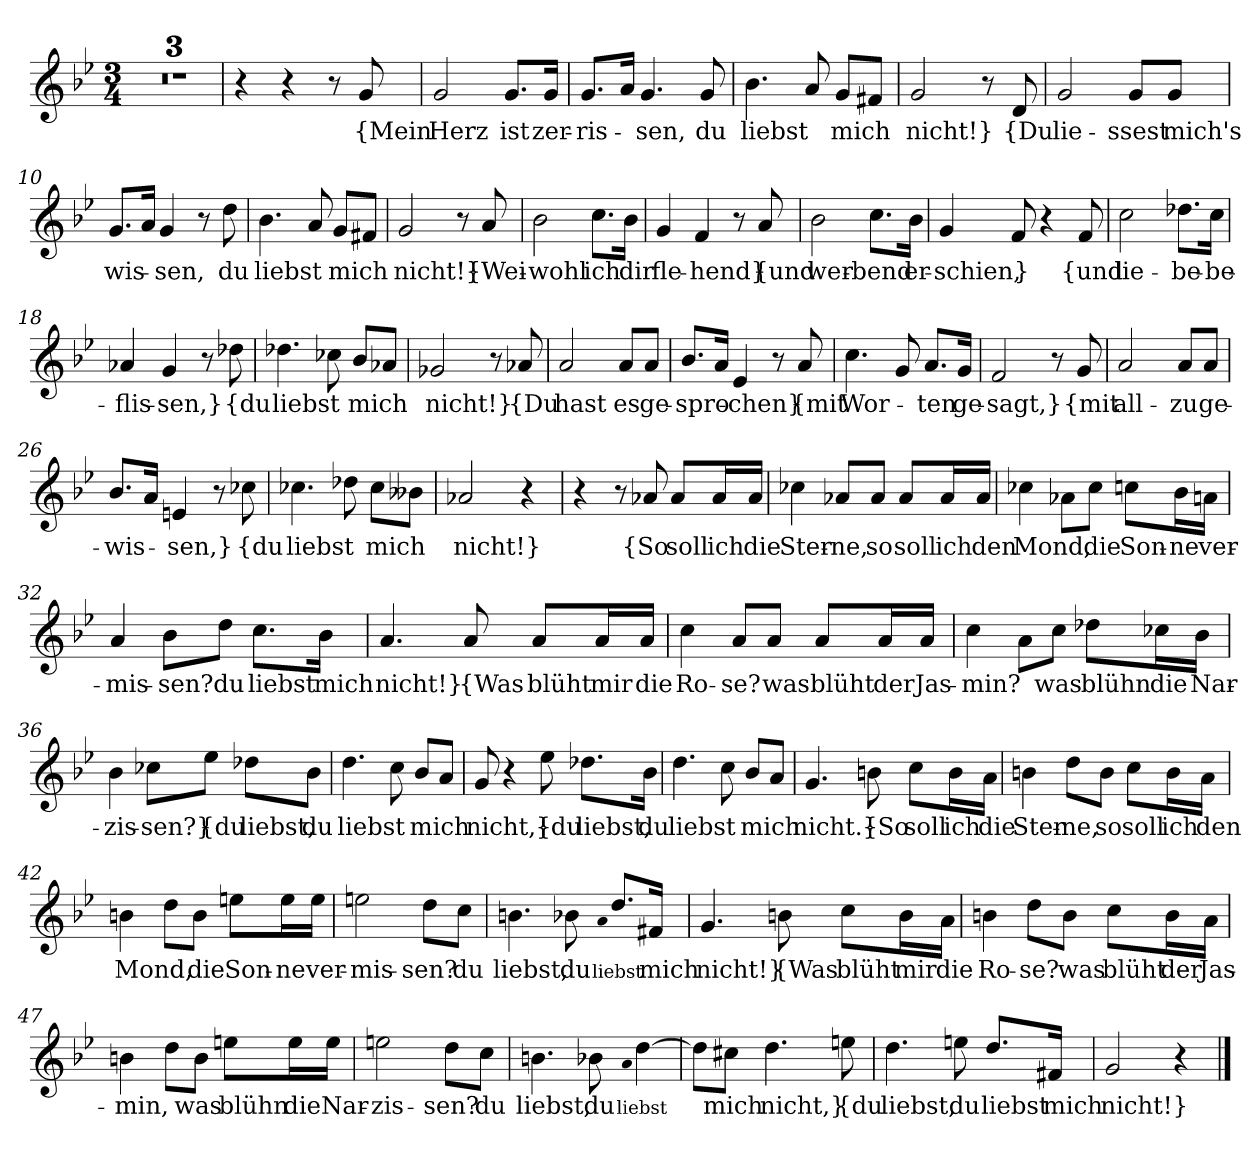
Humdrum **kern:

**kern	**text
*part1	*part1
*staff1	*staff1
*clefG2	*
*k[b-e-]	*
*M3/4	*
=1	=1
2.r	.
=2	=2
2.r	.
=3	=3
2.r	.
=4	=4
4r	.
4r	.
8r	.
8g	{Mein
=5	=5
2g	Herz
8.g/L	ist
16g/Jk	zer-
=6	=6
8.g/L	-ris-
16a/Jk	.
4.g	-sen,
8g	du
=7	=7
4.b-	liebst
8a	.
8g/L	mich
8f#X/J	.
=8	=8
2g	nicht!}
8r	.
8d	{Du
=9	=9
2g	lie-
8g/L	-ssest
8g/J	mich's
=10	=10
8.g/L	wis-
16a/Jk	.
4g	-sen,
8r	.
8dd	du
=11	=11
4.b-	liebst
8a	.
8g/L	mich
8f#X/J	.
=12	=12
2g	nicht!}
8r	.
8a	{Wei-
=13	=13
2b-	-wohl
8.cc\L	ich
16b-\Jk	dir
=14	=14
4g	fle-
4f	-hend}
8r	.
8a	{und
=15	=15
2b-	wer-
8.cc\L	-bend
16b-\Jk	er-
=16	=16
4g	-schien,
8f	}
4r	.
8f	{und
=17	=17
2cc	lie-
8.dd-X\L	-be-
16cc\Jk	-be-
=18	=18
4a-X	-flis-
4g	-sen,}
8r	.
8dd-X	{du
=19	=19
4.dd-X	liebst
8cc-X	.
8b-/L	mich
8a-X/J	.
=20	=20
2g-X	nicht!}
8r	.
8a-X	{Du
=21	=21
2a	hast
8a/L	es
8a/J	ge-
=22	=22
8.b-/L	-spro-
16a/Jk	.
4e-	-chen}
8r	.
8a	{mit
=23	=23
4.cc	Wor-
8g	.
8.a/L	-ten
16g/Jk	ge-
=24	=24
2f	-sagt,}
8r	.
8g	{mit
=25	=25
2a	all-
8a/L	-zu
8a/J	ge-
=26	=26
8.b-/L	-wis-
16a/Jk	.
4en	-sen,}
8r	.
8cc-X	{du
=27	=27
4.cc-X	liebst
8dd-X	.
8cc-\L	mich
8b--X\J	.
=28	=28
2a-X	nicht!}
4r	.
=29	=29
4r	.
8r	.
8a-X	{So
8a-/L	soll
16a-/L	ich
16a-/JJ	die
=30	=30
4cc-X	Ster-
8a-X/L	-ne,
8a-/J	so
8a-/L	soll
16a-/L	ich
16a-/JJ	den
=31	=31
4cc-X	Mond,
8a-X\L	.
8cc-\J	die
8ccn\L	Son-
16b-\L	-ne
16an\JJ	ver-
=32	=32
4a	-mis-
8b-\L	-sen?
8dd\J	du
8.cc\L	liebst
16b-\Jk	mich
=33	=33
4.a	nicht!}
8a	{Was
8a/L	blüht
16a/L	mir
16a/JJ	die
=34	=34
4cc	Ro-
8a/L	-se?
8a/J	was
8a/L	blüht
16a/L	der
16a/JJ	Jas-
=35	=35
4cc	-min?
8a\L	.
8cc\J	was
8dd-X\L	blühn
16cc-X\L	die
16b-\JJ	Nar-
=36	=36
4b-	-zis-
8cc-X\L	-sen?}
8ee-\J	{du
8dd-X\L	liebst,
8b-\J	du
=37	=37
4.dd	liebst
8cc	.
8b-/L	mich
8a/J	.
=38	=38
8g	nicht,}
4r	.
8ee-	{du
8.dd-X\L	liebst,
16b-\Jk	du
=39	=39
4.dd	liebst
8cc	.
8b-/L	mich
8a/J	.
=40	=40
4.g	nicht.}
8bn	{So
8cc\L	soll
16b\L	ich
16a\JJ	die
=41	=41
4bn	Ster-
8dd\L	-ne,
8b\J	so
8cc\L	soll
16b\L	ich
16a\JJ	den
=42	=42
4bn	Mond,
8dd\L	.
8b\J	die
8een\L	Son-
16ee\L	-ne
16ee\JJ	ver-
=43	=43
2een	-mis-
8dd\L	-sen?
8cc\J	du
=44	=44
4.bn	liebst,
8b-X	du
qa	liebst
8.dd/L	.
16f#X/Jk	mich
=45	=45
4.g	nicht!}
8bn	{Was
8cc\L	blüht
16b\L	mir
16a\JJ	die
=46	=46
4bn	Ro-
8dd\L	-se?
8b\J	was
8cc\L	blüht
16b\L	der
16a\JJ	Jas-
=47	=47
4bn	-min,
8dd\L	.
8b\J	was
8een\L	blühn
16ee\L	die
16ee\JJ	Nar-
=48	=48
2een	-zis-
8dd\L	-sen?
8cc\J	du
=49	=49
4.bn	liebst,
8b-X	du
qa	liebst
[4dd	.
=50	=50
8dd\L]	.
8cc#X\J	mich
4.dd	nicht,}
8een	{du
=51	=51
4.dd	liebst,
8een	du
8.dd/L	liebst
16f#X/Jk	mich
=52	=52
2g	nicht!}
4r	.
==	==
*-	*-
